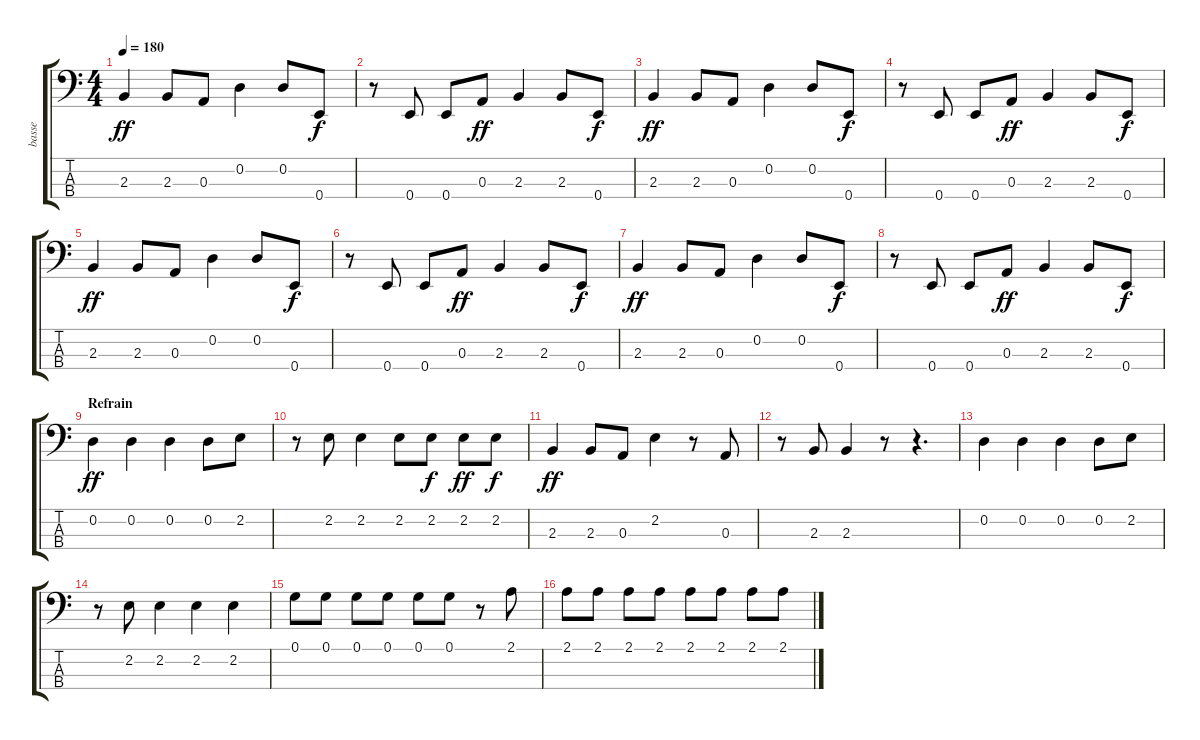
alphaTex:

\track ("basse" "basse") {instrument electricbassfinger}
\staff {score tabs}
\tuning (G2 D2 A1 E1) {hide}
\ts (4 4)
\tempo 180
\clef f4
\ks c
2.3.4{dy ff} 2.3.8 0.3.8 0.2.4 0.2.8 0.4.8{dy f} |
r.8 0.4.8 0.4.8 0.3.8{dy ff} 2.3.4 2.3.8 0.4.8{dy f} |
2.3.4{dy ff} 2.3.8 0.3.8 0.2.4 0.2.8 0.4.8{dy f} |
r.8 0.4.8 0.4.8 0.3.8{dy ff} 2.3.4 2.3.8 0.4.8{dy f} |
2.3.4{dy ff} 2.3.8 0.3.8 0.2.4 0.2.8 0.4.8{dy f} |
r.8 0.4.8 0.4.8 0.3.8{dy ff} 2.3.4 2.3.8 0.4.8{dy f} |
2.3.4{dy ff} 2.3.8 0.3.8 0.2.4 0.2.8 0.4.8{dy f} |
r.8 0.4.8 0.4.8 0.3.8{dy ff} 2.3.4 2.3.8 0.4.8{dy f} |
\section ("" "Refrain")
0.2.4{dy ff} 0.2.4 0.2.4 0.2.8 2.2.8 |
r.8 2.2.8 2.2.4 2.2.8 2.2.8{dy f} 2.2.8{dy ff} 2.2.8{dy f} |
2.3.4{dy ff} 2.3.8 0.3.8 2.2.4 r.8 0.3.8 |
r.8 2.3.8 2.3.4 r.8 r.4{d} |
0.2.4 0.2.4 0.2.4 0.2.8 2.2.8 |
r.8 2.2.8 2.2.4 2.2.4 2.2.4 |
0.1.8 0.1.8 0.1.8 0.1.8 0.1.8 0.1.8 r.8 2.1.8 |
2.1.8 2.1.8 2.1.8 2.1.8 2.1.8 2.1.8 2.1.8 2.1.8
